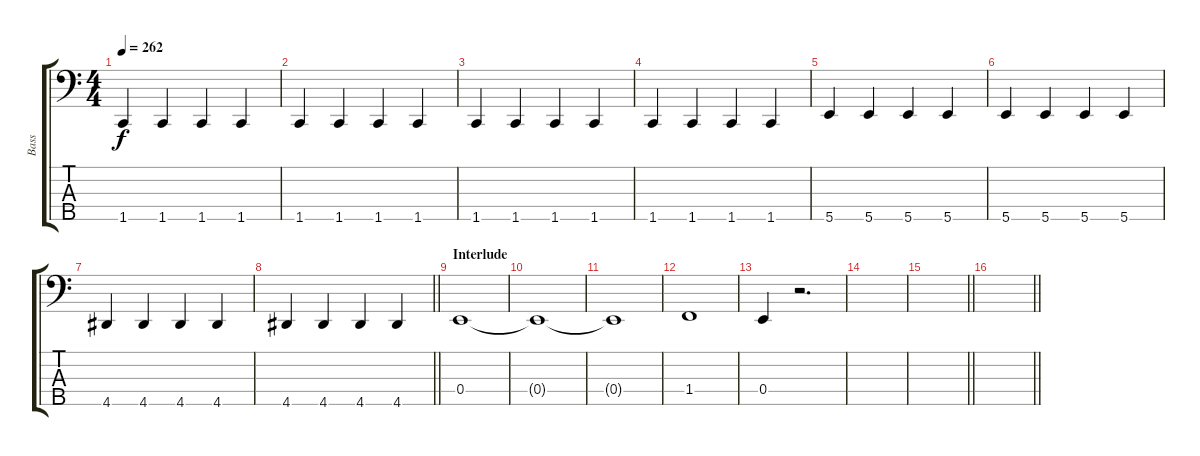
\track ("Bass" "Bass") {instrument electricbasspick}
\staff {score tabs}
\tuning (G2 D2 A1 E1 B0) {hide}
\ts (4 4)
\tempo 262
\clef f4
\ks c
1.5.4{dy f} 1.5.4 1.5.4 1.5.4 |
1.5.4 1.5.4 1.5.4 1.5.4 |
1.5.4 1.5.4 1.5.4 1.5.4 |
1.5.4 1.5.4 1.5.4 1.5.4 |
5.5.4 5.5.4 5.5.4 5.5.4 |
5.5.4 5.5.4 5.5.4 5.5.4 |
4.5.4 4.5.4 4.5.4 4.5.4 |
\barLineRight lightlight
4.5.4 4.5.4 4.5.4 4.5.4 |
\section ("" "Interlude")
0.4.1 |
0.4{t}.1 |
0.4{t}.1 |
1.4.1 |
0.4.4 r.2{d} |
|
\barLineRight lightlight
|
\barLineRight lightlight
